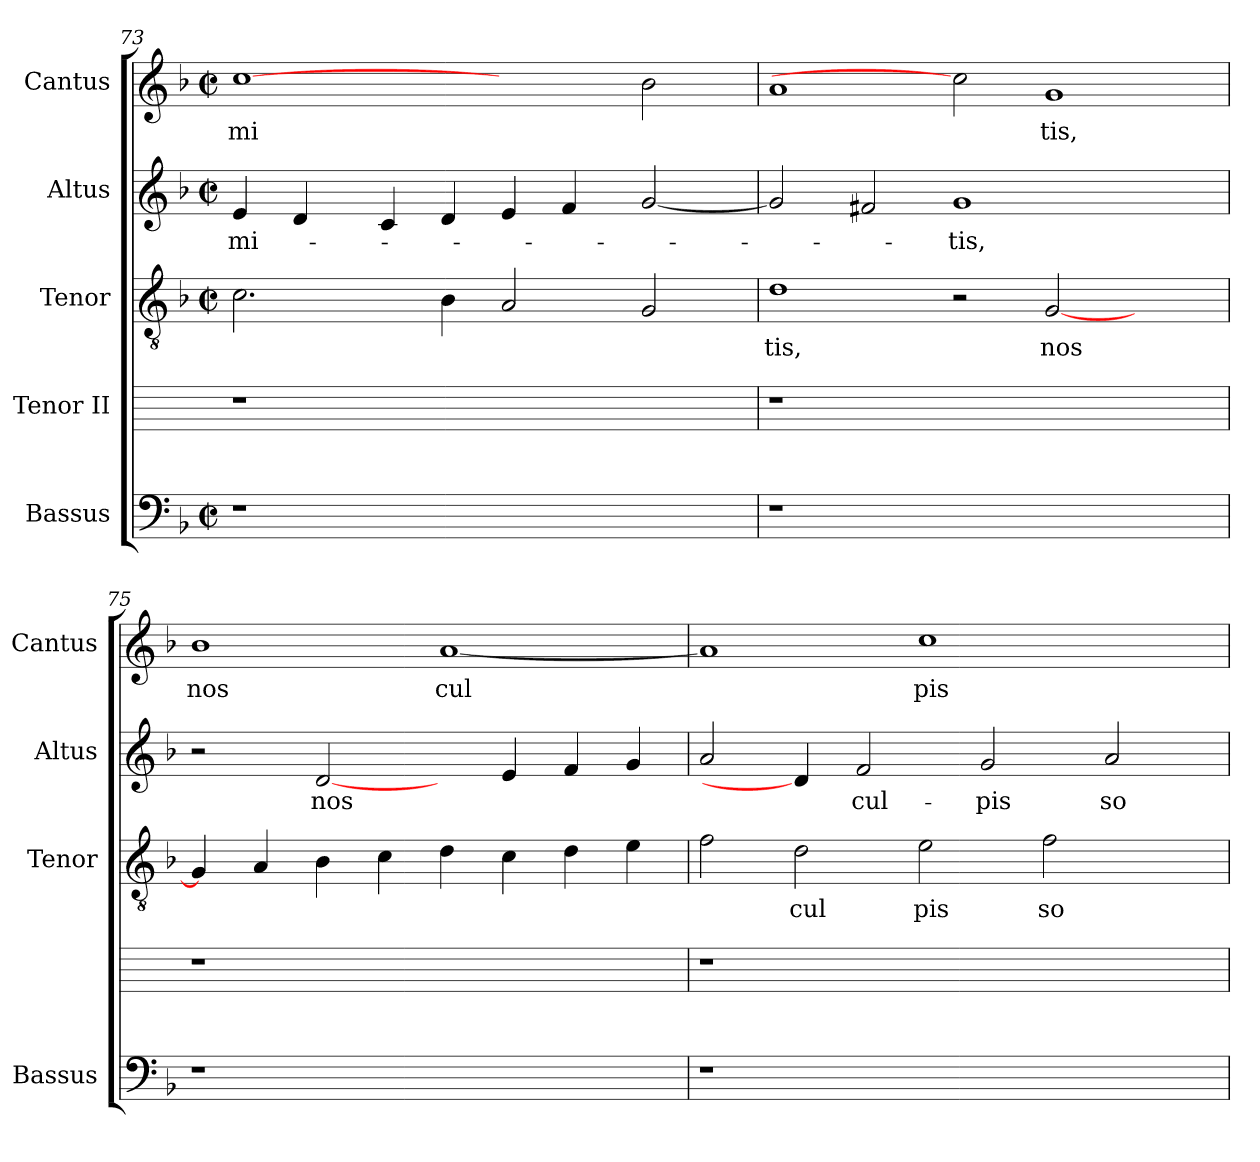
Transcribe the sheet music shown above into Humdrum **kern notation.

**kern	**kern	**kern	**text	**kern	**text	**kern	**text
*part5	*part4	*part3	*part3	*part2	*part2	*part1	*part1
*staff5	*staff4	*staff3	*staff3	*staff2	*staff2	*staff1	*staff1
*I"Bassus	*I"Tenor II	*I"Tenor	*	*I"Altus	*	*I"Cantus	*
*I'Bassus	*	*I'Tenor	*	*I'Altus	*	*I'Cantus	*
!!LO:PB:g=z
*clefF4	*	*clefGv2	*	*clefG2	*	*clefG2	*
*k[b-]	*	*k[b-]	*	*k[b-]	*	*k[b-]	*
*F:	*	*F:	*	*F:	*	*F:	*
*M2/2	*	*M2/2	*	*M2/2	*	*M2/2	*
*met(c|)	*	*met(c|)	*	*met(c|)	*	*met(c|)	*
=73	=73	=73	=73	=73	=73	=73	=73
!	!	!	!	!	!LO:LY:b	!	!LO:LY:b:cj
*	*	*^	*	*	*	*	*
1r	1r	2.c\	4ryy	.	4e/	mi-	[1cc	mi
.	.	.	8ryy	.	4d/	.	.	.
.	.	.	64ryy	.	.	.	.	.
.	.	.	1ryy	.	.	.	.	.
.	.	.	.	.	4c/	.	.	.
.	.	4B-\	.	.	4d/	.	.	.
1ryy	1ryy	2A/	.	.	4e/	.	2ryy	.
.	.	.	.	.	4f/	.	.	.
.	.	.	2ryy	.	.	.	.	.
.	.	2G/	.	.	[<2g/	.	2b-\	.
.	.	.	16..ryy	.	.	.	.	.
=74	=74	=74	=74	=74	=74	=74	=74	=74
!	!	!	!	!LO:LY:b:cj	!	!	!	!
*	*	*v	*v	*	*	*	*	*
1r	1r	1d	tis,	2g/]	.	1a	.
.	.	.	.	2f#/	.	.	.
!	!	!	!	!	!LO:LY:b:cj	!	!
1.ryy	1.ryy	2r	.	1g	-tis,	2cc]	.
!	!	!	!LO:LY:b	!	!	!	!LO:LY:b:cj
.	.	[<2G/	nos	.	.	1g	tis,
.	.	2ryy	.	2ryy	.	.	.
=75	=75	=75	=75	=75	=75	=75	=75
!	!	!	!	!	!	!	!LO:LY:b:cj
1r	1r	4G/]	.	2r	.	1b-	nos
.	.	4A/	.	.	.	.	.
!	!	!	!	!	!LO:LY:b	!	!
.	.	4B-\	.	[2d/	nos	.	.
.	.	4c\	.	.	.	.	.
!	!	!	!	!	!	!	!LO:LY:b:cj
1ryy	1ryy	4d\	.	4ryy	.	[<1a	cul
.	.	4c\	.	4e/	.	.	.
.	.	4d\	.	4f/	.	.	.
.	.	4e\	.	4g/	.	.	.
=76	=76	=76	=76	=76	=76	=76	=76
1r	1r	2f\	.	2a/	.	1a]	.
!	!	!	!LO:LY:b:cj	!	!	!	!
.	.	2d\	cul	4d/]	.	.	.
!	!	!	!	!	!LO:LY:b:cj	!	!
.	.	.	.	2f/	cul-	.	.
!	!	!	!LO:LY:b:cj	!	!	!	!LO:LY:b:cj
1ryy	1ryy	2e\	pis	.	.	1cc	pis
!	!	!	!	!	!LO:LY:b:cj	!	!
.	.	.	.	2g/	-pis	.	.
!	!	!	!LO:LY:b:cj	!	!	!	!
.	.	2f\	so	.	.	.	.
!	!	!	!	!	!LO:LY:b:cj	!	!
.	.	.	.	2a/	so-	.	.
4ryy	4ryy	4ryy	.	.	.	4ryy	.
=	=	=	=	=	=	=	=
*-	*-	*-	*-	*-	*-	*-	*-
